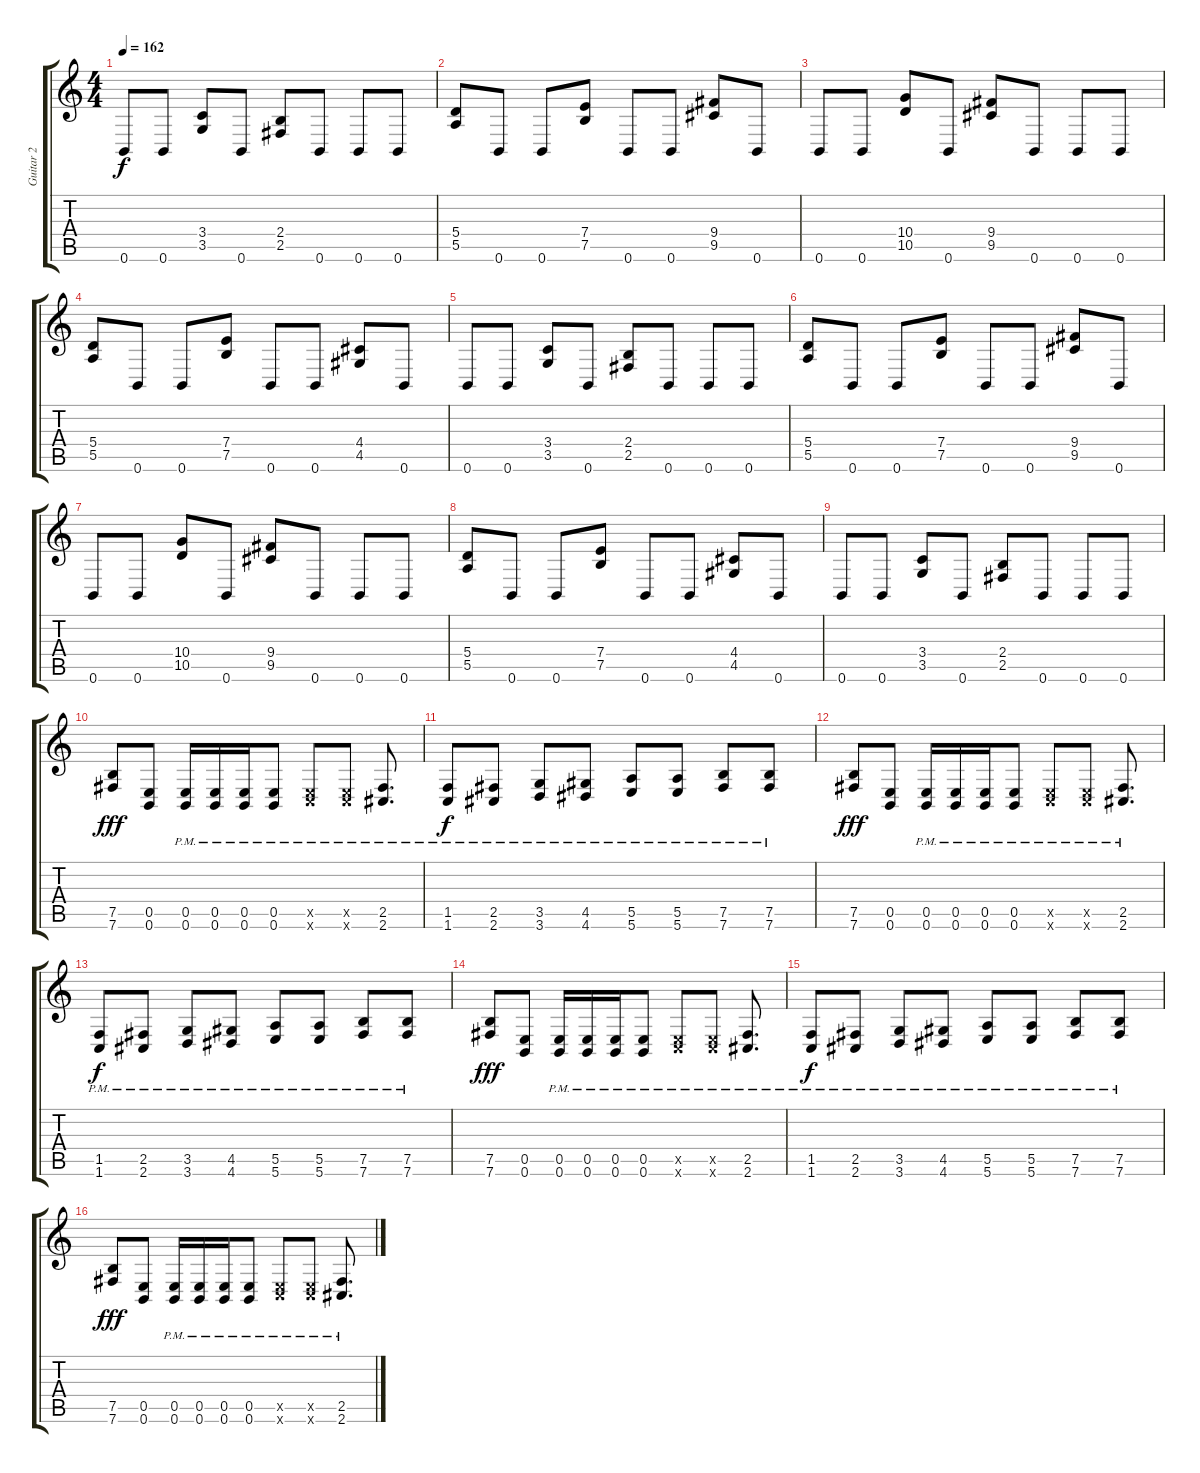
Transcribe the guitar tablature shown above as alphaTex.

\track ("Guitar 2" "Guitar 2") {instrument distortionguitar}
\staff {score tabs}
\tuning (B3 G3 D3 A2 E2 B1) {hide}
\ts (4 4)
\tempo 162
\clef g2
\ks c
0.6.8{dy f} 0.6.8 (3.4 3.5).8 0.6.8 (2.4 2.5).8 0.6.8 0.6.8 0.6.8 |
(5.4 5.5).8 0.6.8 0.6.8 (7.4 7.5).8 0.6.8 0.6.8 (9.4 9.5).8 0.6.8 |
0.6.8 0.6.8 (10.4 10.5).8 0.6.8 (9.4 9.5).8 0.6.8 0.6.8 0.6.8 |
(5.4 5.5).8 0.6.8 0.6.8 (7.4 7.5).8 0.6.8 0.6.8 (4.4 4.5).8 0.6.8 |
0.6.8 0.6.8 (3.4 3.5).8 0.6.8 (2.4 2.5).8 0.6.8 0.6.8 0.6.8 |
(5.4 5.5).8 0.6.8 0.6.8 (7.4 7.5).8 0.6.8 0.6.8 (9.4 9.5).8 0.6.8 |
0.6.8 0.6.8 (10.4 10.5).8 0.6.8 (9.4 9.5).8 0.6.8 0.6.8 0.6.8 |
(5.4 5.5).8 0.6.8 0.6.8 (7.4 7.5).8 0.6.8 0.6.8 (4.4 4.5).8 0.6.8 |
0.6.8 0.6.8 (3.4 3.5).8 0.6.8 (2.4 2.5).8 0.6.8 0.6.8 0.6.8 |
(7.5 7.6).8{dy fff} (0.5 0.6).8 (0.5{pm} 0.6{pm}).16 (0.5{pm} 0.6{pm}).16 (0.5{pm} 0.6{pm}).16 (0.5{pm} 0.6{pm}).8 (0.5{x} 1.6{pm x}).8 (0.5{x} 1.6{pm x}).8 (2.5{pm} 2.6{pm}).8{d} |
(1.5{pm} 1.6{pm}).8{dy f} (2.5{pm} 2.6{pm}).8 (3.5{pm} 3.6{pm}).8 (4.5{pm} 4.6{pm}).8 (5.5{pm} 5.6{pm}).8 (5.5{pm} 5.6{pm}).8 (7.5{pm} 7.6{pm}).8 (7.5{pm} 7.6{pm}).8 |
(7.5 7.6).8{dy fff} (0.5 0.6).8 (0.5{pm} 0.6{pm}).16 (0.5{pm} 0.6{pm}).16 (0.5{pm} 0.6{pm}).16 (0.5{pm} 0.6{pm}).8 (0.5{x} 1.6{pm x}).8 (0.5{x} 1.6{pm x}).8 (2.5{pm} 2.6{pm}).8{d} |
(1.5{pm} 1.6{pm}).8{dy f} (2.5{pm} 2.6{pm}).8 (3.5{pm} 3.6{pm}).8 (4.5{pm} 4.6{pm}).8 (5.5{pm} 5.6{pm}).8 (5.5{pm} 5.6{pm}).8 (7.5{pm} 7.6{pm}).8 (7.5{pm} 7.6{pm}).8 |
(7.5 7.6).8{dy fff} (0.5 0.6).8 (0.5{pm} 0.6{pm}).16 (0.5{pm} 0.6{pm}).16 (0.5{pm} 0.6{pm}).16 (0.5{pm} 0.6{pm}).8 (0.5{x} 1.6{pm x}).8 (0.5{x} 1.6{pm x}).8 (2.5{pm} 2.6{pm}).8{d} |
(1.5{pm} 1.6{pm}).8{dy f} (2.5{pm} 2.6{pm}).8 (3.5{pm} 3.6{pm}).8 (4.5{pm} 4.6{pm}).8 (5.5{pm} 5.6{pm}).8 (5.5{pm} 5.6{pm}).8 (7.5{pm} 7.6{pm}).8 (7.5{pm} 7.6{pm}).8 |
(7.5 7.6).8{dy fff} (0.5 0.6).8 (0.5{pm} 0.6{pm}).16 (0.5{pm} 0.6{pm}).16 (0.5{pm} 0.6{pm}).16 (0.5{pm} 0.6{pm}).8 (0.5{x} 1.6{pm x}).8 (0.5{x} 1.6{pm x}).8 (2.5{pm} 2.6{pm}).8{d}
